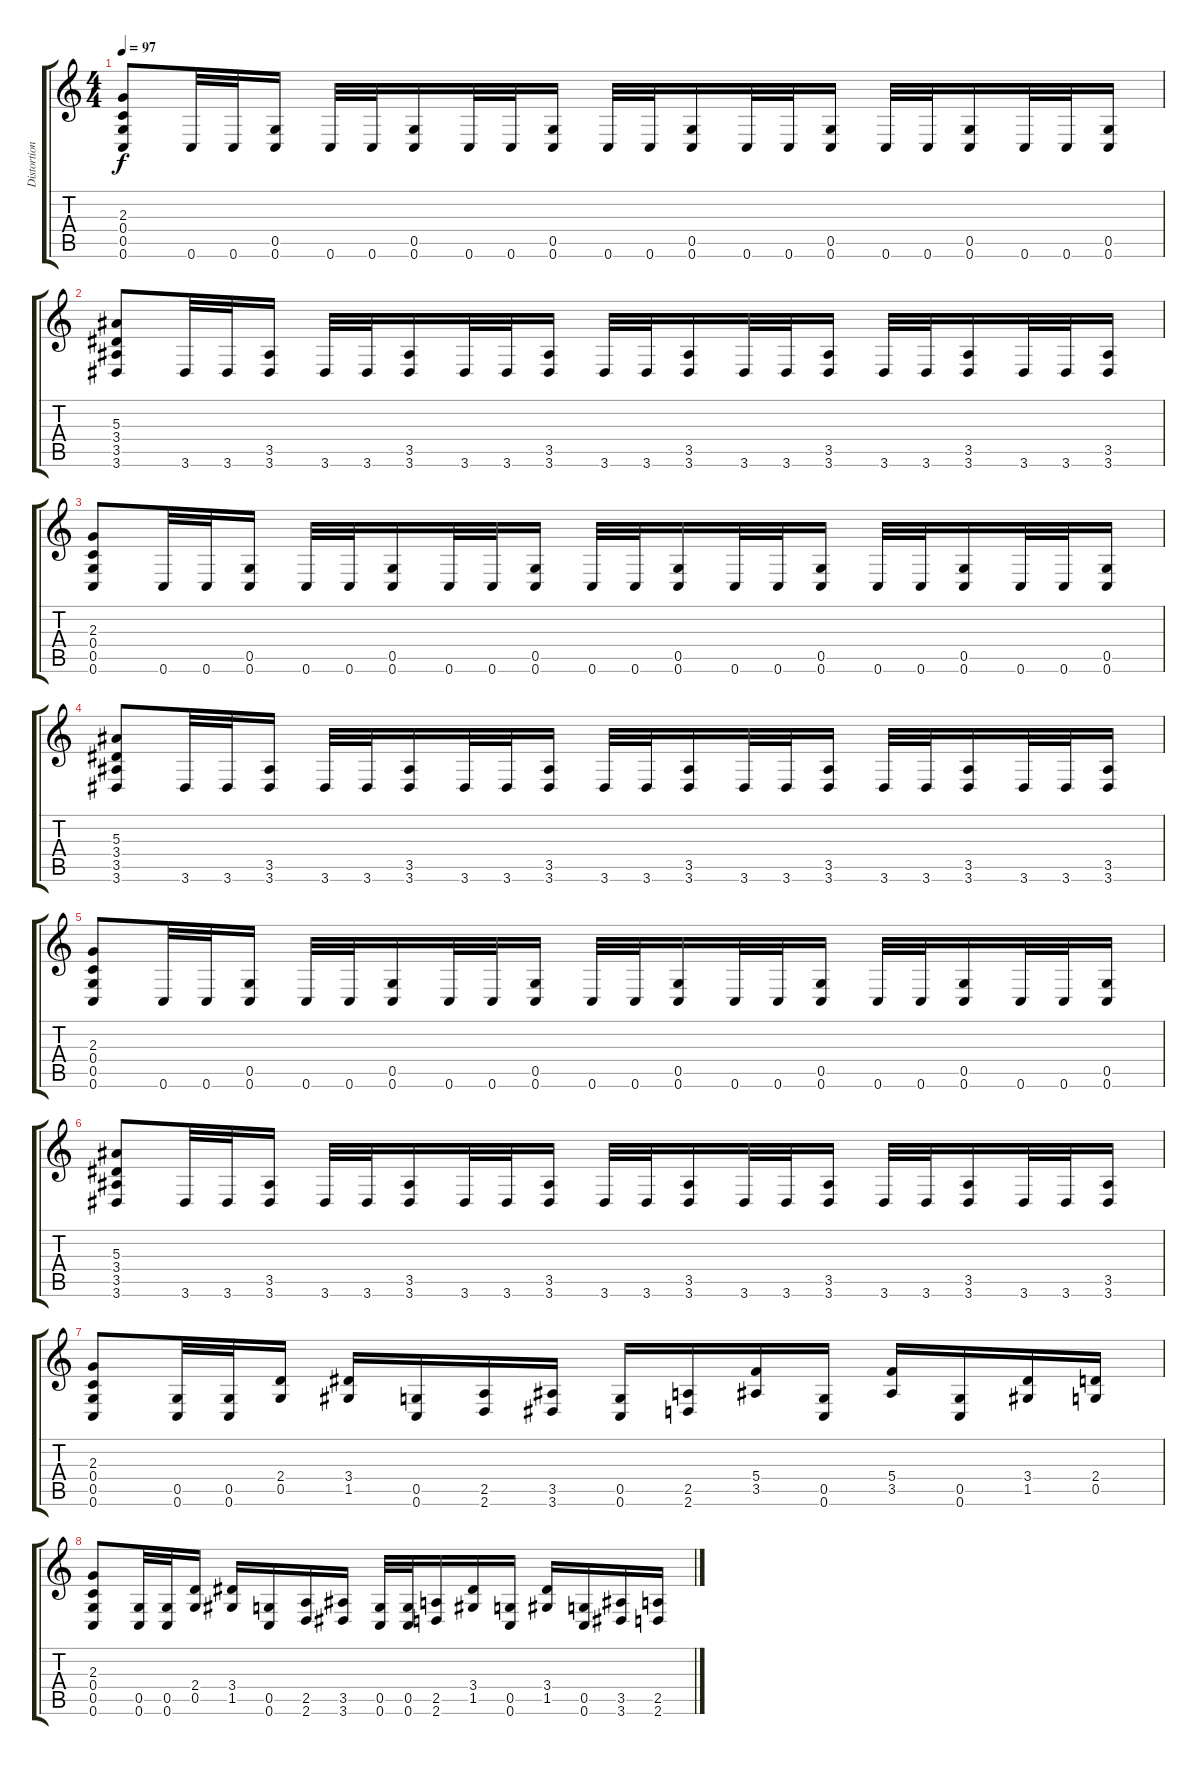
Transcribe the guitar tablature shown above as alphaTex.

\track ("Distortion Guitar 2" "Distortion") {instrument distortionguitar}
\staff {score tabs}
\tuning (D4 A3 F3 C3 G2 C2) {hide}
\ts (4 4)
\tempo 97
\clef g2
\ks c
(2.3 0.4 0.5 0.6).8{dy f} 0.6.32 0.6.32 (0.5 0.6).16 0.6.32 0.6.32 (0.5 0.6).16 0.6.32 0.6.32 (0.5 0.6).16 0.6.32 0.6.32 (0.5 0.6).16 0.6.32 0.6.32 (0.5 0.6).16 0.6.32 0.6.32 (0.5 0.6).16 0.6.32 0.6.32 (0.5 0.6).16 |
(5.3 3.4 3.5 3.6).8 3.6.32 3.6.32 (3.5 3.6).16 3.6.32 3.6.32 (3.5 3.6).16 3.6.32 3.6.32 (3.5 3.6).16 3.6.32 3.6.32 (3.5 3.6).16 3.6.32 3.6.32 (3.5 3.6).16 3.6.32 3.6.32 (3.5 3.6).16 3.6.32 3.6.32 (3.5 3.6).16 |
(2.3 0.4 0.5 0.6).8 0.6.32 0.6.32 (0.5 0.6).16 0.6.32 0.6.32 (0.5 0.6).16 0.6.32 0.6.32 (0.5 0.6).16 0.6.32 0.6.32 (0.5 0.6).16 0.6.32 0.6.32 (0.5 0.6).16 0.6.32 0.6.32 (0.5 0.6).16 0.6.32 0.6.32 (0.5 0.6).16 |
(5.3 3.4 3.5 3.6).8 3.6.32 3.6.32 (3.5 3.6).16 3.6.32 3.6.32 (3.5 3.6).16 3.6.32 3.6.32 (3.5 3.6).16 3.6.32 3.6.32 (3.5 3.6).16 3.6.32 3.6.32 (3.5 3.6).16 3.6.32 3.6.32 (3.5 3.6).16 3.6.32 3.6.32 (3.5 3.6).16 |
(2.3 0.4 0.5 0.6).8 0.6.32 0.6.32 (0.5 0.6).16 0.6.32 0.6.32 (0.5 0.6).16 0.6.32 0.6.32 (0.5 0.6).16 0.6.32 0.6.32 (0.5 0.6).16 0.6.32 0.6.32 (0.5 0.6).16 0.6.32 0.6.32 (0.5 0.6).16 0.6.32 0.6.32 (0.5 0.6).16 |
(5.3 3.4 3.5 3.6).8 3.6.32 3.6.32 (3.5 3.6).16 3.6.32 3.6.32 (3.5 3.6).16 3.6.32 3.6.32 (3.5 3.6).16 3.6.32 3.6.32 (3.5 3.6).16 3.6.32 3.6.32 (3.5 3.6).16 3.6.32 3.6.32 (3.5 3.6).16 3.6.32 3.6.32 (3.5 3.6).16 |
(2.3 0.4 0.5 0.6).8 (0.5 0.6).32 (0.5 0.6).32 (2.4 0.5).16 (3.4 1.5).16 (0.5 0.6).16 (2.5 2.6).16 (3.5 3.6).16 (0.5 0.6).16 (2.5 2.6).16 (5.4 3.5).16 (0.5 0.6).16 (5.4 3.5).16 (0.5 0.6).16 (3.4 1.5).16 (2.4 0.5).16 |
(2.3 0.4 0.5 0.6).8 (0.5 0.6).32 (0.5 0.6).32 (2.4 0.5).16 (3.4 1.5).16 (0.5 0.6).16 (2.5 2.6).16 (3.5 3.6).16 (0.5 0.6).32 (0.5 0.6).32 (2.5 2.6).16 (3.4 1.5).16 (0.5 0.6).16 (3.4 1.5).16 (0.5 0.6).16 (3.5 3.6).16 (2.5 2.6).16
